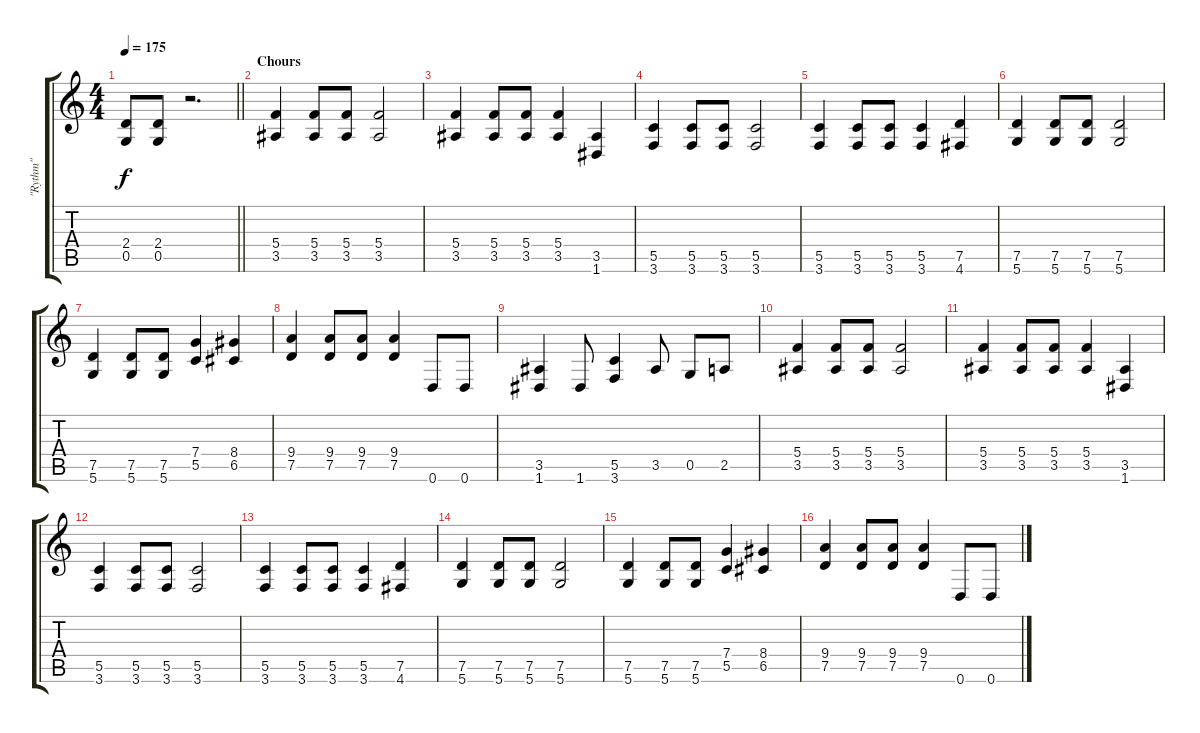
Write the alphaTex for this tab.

\track ("\"Rythm\"" "\"Rythm\"") {instrument distortionguitar}
\staff {score tabs}
\tuning (D4 A3 F3 C3 G2 D2) {hide}
\ts (4 4)
\tempo 175
\clef g2
\barLineRight lightlight
\ks c
(2.4 0.5).8{dy f} (2.4 0.5).8 r.2{d} |
\section ("" "Chours")
(5.4 3.5).4 (5.4 3.5).8 (5.4 3.5).8 (5.4 3.5).2 |
(5.4 3.5).4 (5.4 3.5).8 (5.4 3.5).8 (5.4 3.5).4 (3.5 1.6).4 |
(5.5 3.6).4 (5.5 3.6).8 (5.5 3.6).8 (5.5 3.6).2 |
(5.5 3.6).4 (5.5 3.6).8 (5.5 3.6).8 (5.5 3.6).4 (7.5 4.6).4 |
(7.5 5.6).4 (7.5 5.6).8 (7.5 5.6).8 (7.5 5.6).2 |
(7.5 5.6).4 (7.5 5.6).8 (7.5 5.6).8 (7.4 5.5).4 (8.4 6.5).4 |
(9.4 7.5).4 (9.4 7.5).8 (9.4 7.5).8 (9.4 7.5).4 0.6.8 0.6.8 |
(3.5 1.6).4 1.6.8 (5.5 3.6).4 3.5.8 0.5.8 2.5.8 |
(5.4 3.5).4 (5.4 3.5).8 (5.4 3.5).8 (5.4 3.5).2 |
(5.4 3.5).4 (5.4 3.5).8 (5.4 3.5).8 (5.4 3.5).4 (3.5 1.6).4 |
(5.5 3.6).4 (5.5 3.6).8 (5.5 3.6).8 (5.5 3.6).2 |
(5.5 3.6).4 (5.5 3.6).8 (5.5 3.6).8 (5.5 3.6).4 (7.5 4.6).4 |
(7.5 5.6).4 (7.5 5.6).8 (7.5 5.6).8 (7.5 5.6).2 |
(7.5 5.6).4 (7.5 5.6).8 (7.5 5.6).8 (7.4 5.5).4 (8.4 6.5).4 |
(9.4 7.5).4 (9.4 7.5).8 (9.4 7.5).8 (9.4 7.5).4 0.6.8 0.6.8
